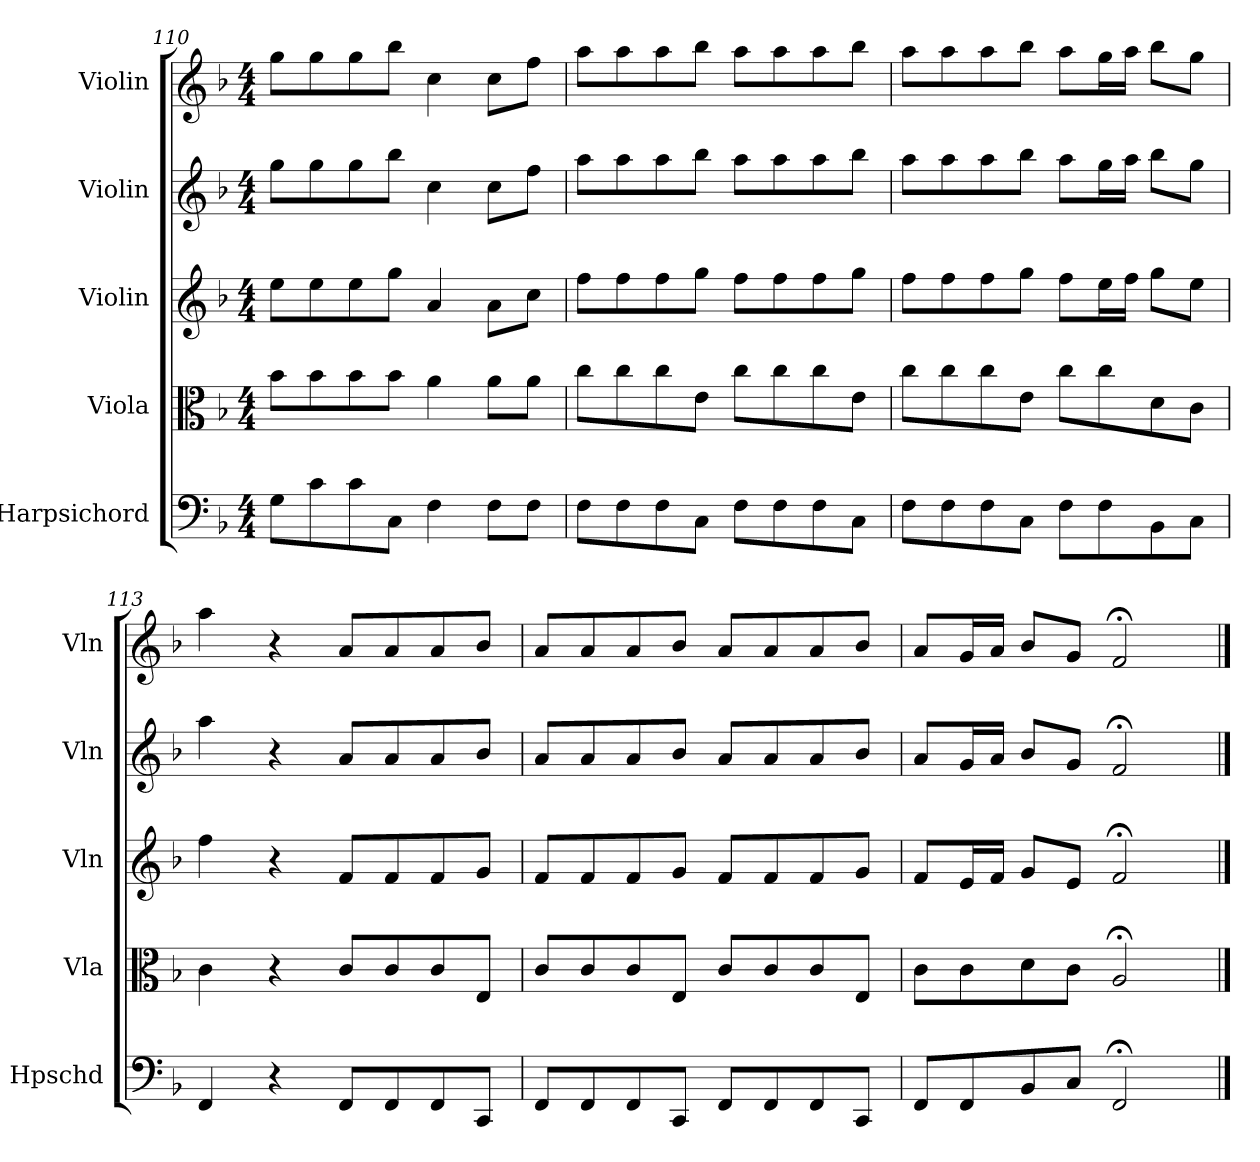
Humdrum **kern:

**kern	**kern	**kern	**kern	**kern
*part5	*part4	*part3	*part2	*part1
*staff5	*staff4	*staff3	*staff2	*staff1
*I"Harpsichord	*I"Viola	*I"Violin	*I"Violin	*I"Violin
*I'Hpschd	*I'Vla	*I'Vln	*I'Vln	*I'Vln
*clefF4	*clefC3	*clefG2	*clefG2	*clefG2
*k[b-]	*k[b-]	*k[b-]	*k[b-]	*k[b-]
*F:	*F:	*F:	*F:	*F:
*M4/4	*M4/4	*M4/4	*M4/4	*M4/4
=110	=110	=110	=110	=110
8G\L	8b-\L	8ee\L	8gg\L	8gg\L
8c\	8b-\	8ee\	8gg\	8gg\
8c\	8b-\	8ee\	8gg\	8gg\
8C\J	8b-\J	8gg\J	8bb-\J	8bb-\J
4F\	4a\	4a/	4cc\	4cc\
8F\L	8a\L	8a\L	8cc\L	8cc\L
8F\J	8a\J	8cc\J	8ff\J	8ff\J
=111	=111	=111	=111	=111
8F\L	8cc\L	8ff\L	8aa\L	8aa\L
8F\	8cc\	8ff\	8aa\	8aa\
8F\	8cc\	8ff\	8aa\	8aa\
8C\J	8e\J	8gg\J	8bb-\J	8bb-\J
8F\L	8cc\L	8ff\L	8aa\L	8aa\L
8F\	8cc\	8ff\	8aa\	8aa\
8F\	8cc\	8ff\	8aa\	8aa\
8C\J	8e\J	8gg\J	8bb-\J	8bb-\J
=112	=112	=112	=112	=112
8F\L	8cc\L	8ff\L	8aa\L	8aa\L
8F\	8cc\	8ff\	8aa\	8aa\
8F\	8cc\	8ff\	8aa\	8aa\
8C\J	8e\J	8gg\J	8bb-\J	8bb-\J
8F\L	8cc\L	8ff\L	8aa\L	8aa\L
8F\	8cc\	16ee\L	16gg\L	16gg\L
.	.	16ff\JJ	16aa\JJ	16aa\JJ
8BB-\	8d\	8gg\L	8bb-\L	8bb-\L
8C\J	8c\J	8ee\J	8gg\J	8gg\J
=113	=113	=113	=113	=113
4FF/	4c\	4ff\	4aa\	4aa\
4r	4r	4r	4r	4r
8FF/L	8c/L	8f/L	8a/L	8a/L
8FF/	8c/	8f/	8a/	8a/
8FF/	8c/	8f/	8a/	8a/
8CC/J	8E/J	8g/J	8b-/J	8b-/J
=114	=114	=114	=114	=114
8FF/L	8c/L	8f/L	8a/L	8a/L
8FF/	8c/	8f/	8a/	8a/
8FF/	8c/	8f/	8a/	8a/
8CC/J	8E/J	8g/J	8b-/J	8b-/J
8FF/L	8c/L	8f/L	8a/L	8a/L
8FF/	8c/	8f/	8a/	8a/
8FF/	8c/	8f/	8a/	8a/
8CC/J	8E/J	8g/J	8b-/J	8b-/J
=115	=115	=115	=115	=115
8FF/L	8c\L	8f/L	8a/L	8a/L
8FF/	8c\	16e/L	16g/L	16g/L
.	.	16f/JJ	16a/JJ	16a/JJ
8BB-/	8d\	8g/L	8b-/L	8b-/L
8C/J	8c\J	8e/J	8g/J	8g/J
2FF;</	2A;</	2f;</	2f;</	2f;</
==	==	==	==	==
*-	*-	*-	*-	*-
